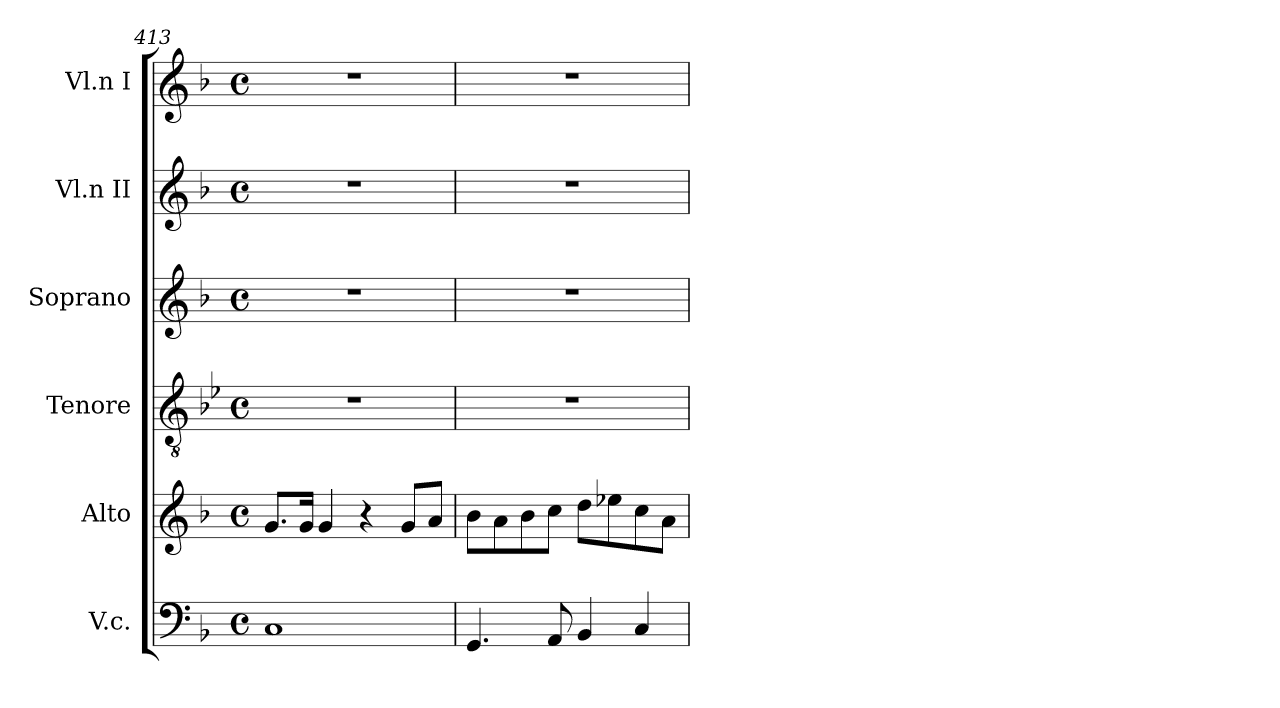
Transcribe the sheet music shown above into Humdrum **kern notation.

**kern	**kern	**kern	**kern	**kern	**kern
*part6	*part5	*part4	*part3	*part2	*part1
*staff6	*staff5	*staff4	*staff3	*staff2	*staff1
*I"V.c.	*I"Alto	*I"Tenore	*I"Soprano	*I"Vl.n II	*I"Vl.n I
*I'V.c.	*I'Alto	*I'Tenore	*I'Soprano	*I'Vl.n II	*I'Vl.n I
*clefF4	*clefG2	*clefGv2	*clefG2	*clefG2	*clefG2
*k[b-]	*k[b-]	*k[b-e-]	*k[b-]	*k[b-]	*k[b-]
*F:	*F:	*B-:	*F:	*F:	*F:
*M4/4	*M4/4	*M4/4	*M4/4	*M4/4	*M4/4
*met(c)	*met(c)	*met(c)	*met(c)	*met(c)	*met(c)
=413	=413	=413	=413	=413	=413
1C	8.g/L	1r	1r	1r	1r
.	16g/Jk	.	.	.	.
.	4g/	.	.	.	.
.	4r	.	.	.	.
.	8g/L	.	.	.	.
.	8a/J	.	.	.	.
!!LO:LB:g=z
=414	=414	=414	=414	=414	=414
4.GG/	8b-\L	1r	1r	1r	1r
.	8a\	.	.	.	.
.	8b-\	.	.	.	.
8AA/	8cc\J	.	.	.	.
4BB-/	8dd\L	.	.	.	.
.	8ee-X\	.	.	.	.
4C/	8cc\	.	.	.	.
.	8a\J	.	.	.	.
=	=	=	=	=	=
*-	*-	*-	*-	*-	*-
